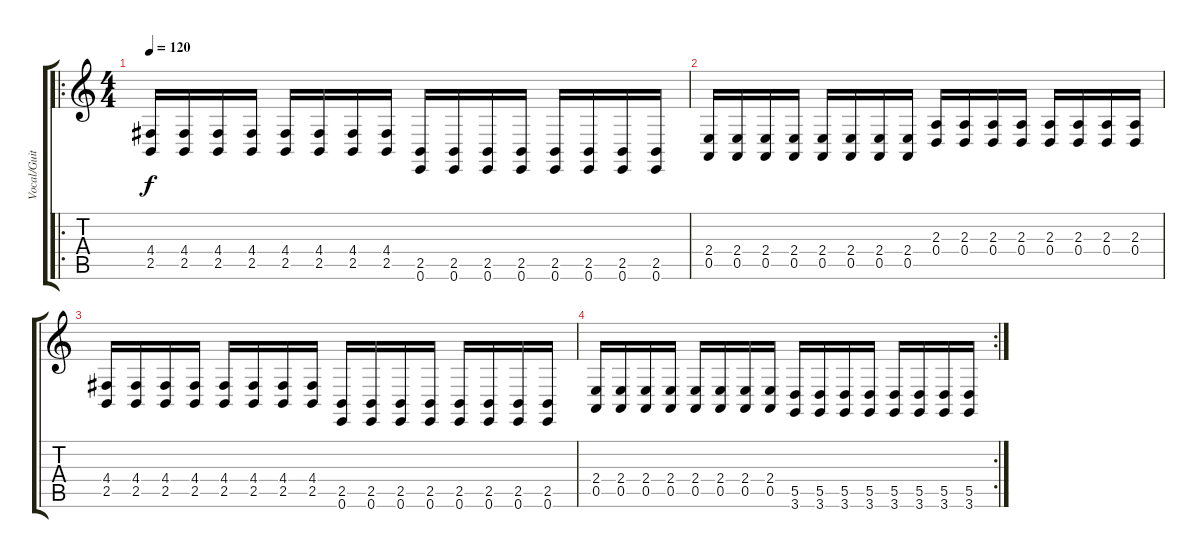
\track ("Vocal/Guitar 3 " "Vocal/Guit") {instrument lead2sawtooth}
\staff {score tabs}
\tuning (E4 B3 G3 D3 A2 E2) {hide}
\ro
\ts (4 4)
\tempo 120
\clef g2
\ks c
(4.4 2.5).16{dy f volume 16 balance 0 instrument distortionguitar} (4.4 2.5).16 (4.4 2.5).16 (4.4 2.5).16 (4.4 2.5).16 (4.4 2.5).16 (4.4 2.5).16 (4.4 2.5).16 (2.5 0.6).16 (2.5 0.6).16 (2.5 0.6).16 (2.5 0.6).16 (2.5 0.6).16 (2.5 0.6).16 (2.5 0.6).16 (2.5 0.6).16 |
(2.4 0.5).16 (2.4 0.5).16 (2.4 0.5).16 (2.4 0.5).16 (2.4 0.5).16 (2.4 0.5).16 (2.4 0.5).16 (2.4 0.5).16 (2.3 0.4).16 (2.3 0.4).16 (2.3 0.4).16 (2.3 0.4).16 (2.3 0.4).16 (2.3 0.4).16 (2.3 0.4).16 (2.3 0.4).16 |
(4.4 2.5).16 (4.4 2.5).16 (4.4 2.5).16 (4.4 2.5).16 (4.4 2.5).16 (4.4 2.5).16 (4.4 2.5).16 (4.4 2.5).16 (2.5 0.6).16 (2.5 0.6).16 (2.5 0.6).16 (2.5 0.6).16 (2.5 0.6).16 (2.5 0.6).16 (2.5 0.6).16 (2.5 0.6).16 |
\rc 2
(2.4 0.5).16 (2.4 0.5).16 (2.4 0.5).16 (2.4 0.5).16 (2.4 0.5).16 (2.4 0.5).16 (2.4 0.5).16 (2.4 0.5).16 (5.5 3.6).16 (5.5 3.6).16 (5.5 3.6).16 (5.5 3.6).16 (5.5 3.6).16 (5.5 3.6).16 (5.5 3.6).16 (5.5 3.6).16
